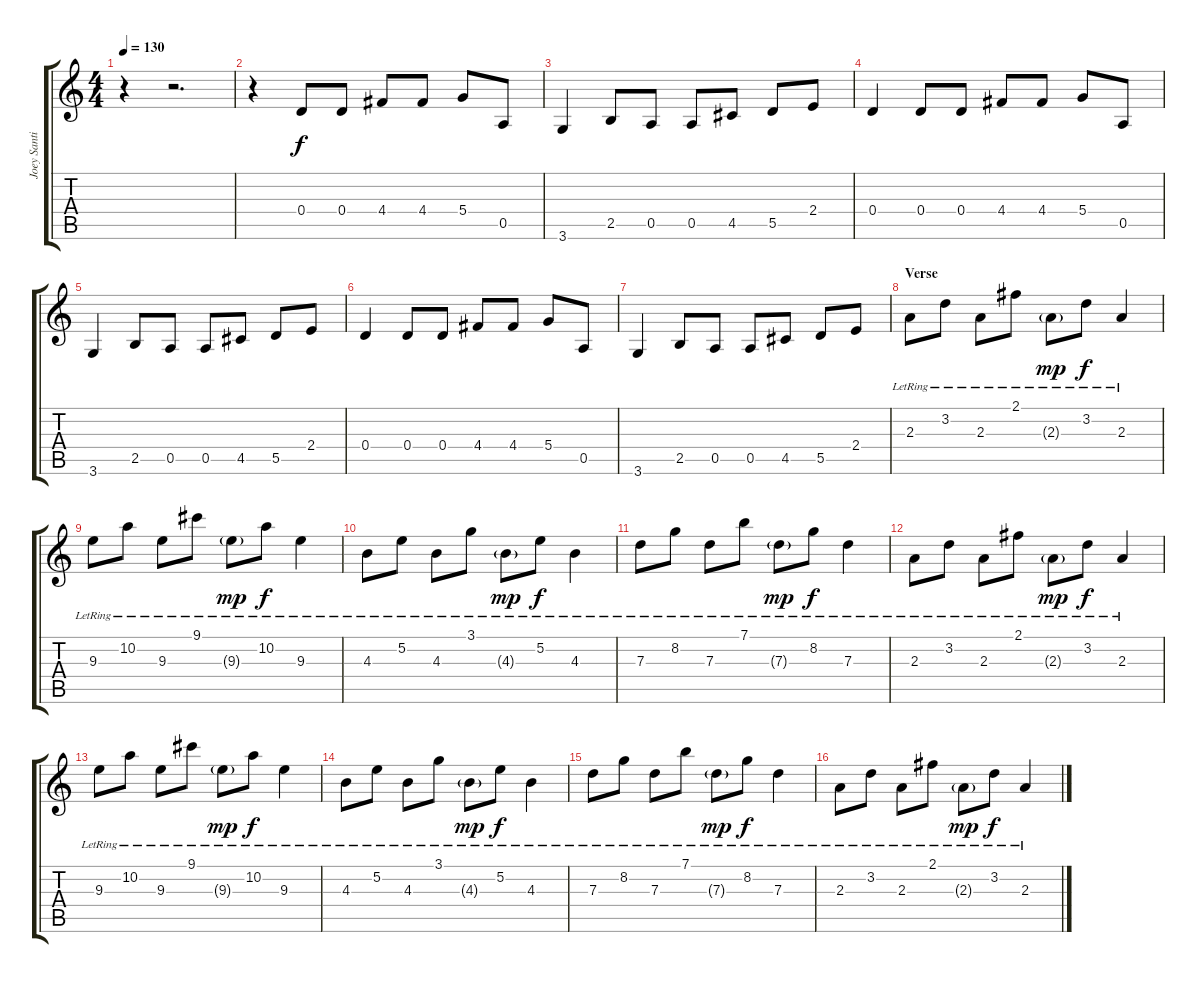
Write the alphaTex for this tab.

\track ("Joey Santiago - Guitar 2" "Joey Santi") {instrument electricguitarclean}
\staff {score tabs}
\tuning (E4 B3 G3 D3 A2 E2) {hide}
\ts (4 4)
\tempo 130
\clef g2
\ks c
r.4{dy f instrument electricguitarclean} r.2{d} |
r.4 0.4.8 0.4.8 4.4.8 4.4.8 5.4.8 0.5.8 |
3.6.4 2.5.8 0.5.8 0.5.8 4.5.8 5.5.8 2.4.8 |
0.4.4 0.4.8 0.4.8 4.4.8 4.4.8 5.4.8 0.5.8 |
3.6.4 2.5.8 0.5.8 0.5.8 4.5.8 5.5.8 2.4.8 |
0.4.4 0.4.8 0.4.8 4.4.8 4.4.8 5.4.8 0.5.8 |
3.6.4 2.5.8 0.5.8 0.5.8 4.5.8 5.5.8 2.4.8 |
\section ("" "Verse")
2.3{lr}.8 3.2{lr}.8 2.3{lr}.8 2.1{lr}.8 2.3{g lr}.8{dy mp} 3.2{lr}.8{dy f} 2.3{lr}.4 |
9.3{lr}.8 10.2{lr}.8 9.3{lr}.8 9.1{lr}.8 9.3{g lr}.8{dy mp} 10.2{lr}.8{dy f} 9.3{lr}.4 |
4.3{lr}.8 5.2{lr}.8 4.3{lr}.8 3.1{lr}.8 4.3{g lr}.8{dy mp} 5.2{lr}.8{dy f} 4.3{lr}.4 |
7.3{lr}.8 8.2{lr}.8 7.3{lr}.8 7.1{lr}.8 7.3{g lr}.8{dy mp} 8.2{lr}.8{dy f} 7.3{lr}.4 |
2.3{lr}.8 3.2{lr}.8 2.3{lr}.8 2.1{lr}.8 2.3{g lr}.8{dy mp} 3.2{lr}.8{dy f} 2.3{lr}.4 |
9.3{lr}.8 10.2{lr}.8 9.3{lr}.8 9.1{lr}.8 9.3{g lr}.8{dy mp} 10.2{lr}.8{dy f} 9.3{lr}.4 |
4.3{lr}.8 5.2{lr}.8 4.3{lr}.8 3.1{lr}.8 4.3{g lr}.8{dy mp} 5.2{lr}.8{dy f} 4.3{lr}.4 |
7.3{lr}.8 8.2{lr}.8 7.3{lr}.8 7.1{lr}.8 7.3{g lr}.8{dy mp} 8.2{lr}.8{dy f} 7.3{lr}.4 |
2.3{lr}.8 3.2{lr}.8 2.3{lr}.8 2.1{lr}.8 2.3{g lr}.8{dy mp} 3.2{lr}.8{dy f} 2.3{lr}.4
